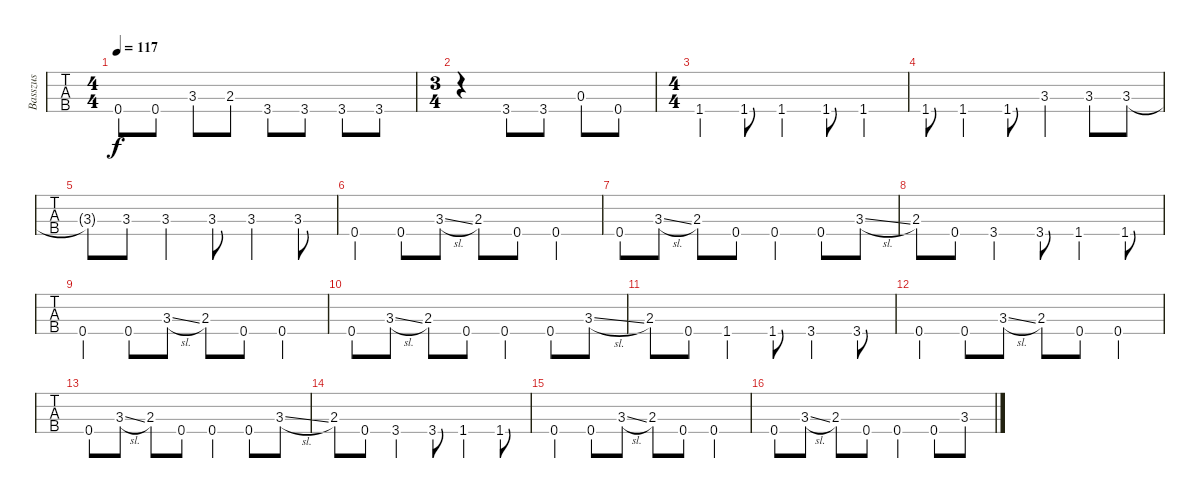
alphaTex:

\track ("Basszus" "Basszus") {instrument electricbassfinger}
\staff {tabs}
\tuning (G2 D2 A1 E1) {hide}
\ts (4 4)
\tempo 117
\clef f4
\ks c
0.4{t}.8{dy f} 0.4.8 3.3.8 2.3.8 3.4.8 3.4.8 3.4.8 3.4.8 |
\ts (3 4)
r.4 3.4.8 3.4.8 0.3.8 0.4.8 |
\ts (4 4)
1.4.4 1.4.8 1.4.4 1.4.8 1.4.4 |
1.4.8 1.4.4 1.4.8 3.3.4 3.3.8 3.3.8 |
3.3{t}.8 3.3.8 3.3.4 3.3.8 3.3.4 3.3.8 |
0.4.4 0.4.8 3.3{sl}.8 2.3.8 0.4.8 0.4.4 |
0.4.8 3.3{sl}.8 2.3.8 0.4.8 0.4.4 0.4.8 3.3{sl}.8 |
2.3.8 0.4.8 3.4.4 3.4.8 1.4.4 1.4.8 |
0.4.4 0.4.8 3.3{sl}.8 2.3.8 0.4.8 0.4.4 |
0.4.8 3.3{sl}.8 2.3.8 0.4.8 0.4.4 0.4.8 3.3{sl}.8 |
2.3.8 0.4.8 1.4.4 1.4.8 3.4.4 3.4.8 |
0.4.4 0.4.8 3.3{sl}.8 2.3.8 0.4.8 0.4.4 |
0.4.8 3.3{sl}.8 2.3.8 0.4.8 0.4.4 0.4.8 3.3{sl}.8 |
2.3.8 0.4.8 3.4.4 3.4.8 1.4.4 1.4.8 |
0.4.4 0.4.8 3.3{sl}.8 2.3.8 0.4.8 0.4.4 |
0.4.8 3.3{sl}.8 2.3.8 0.4.8 0.4.4 0.4.8 3.3{sl}.8
